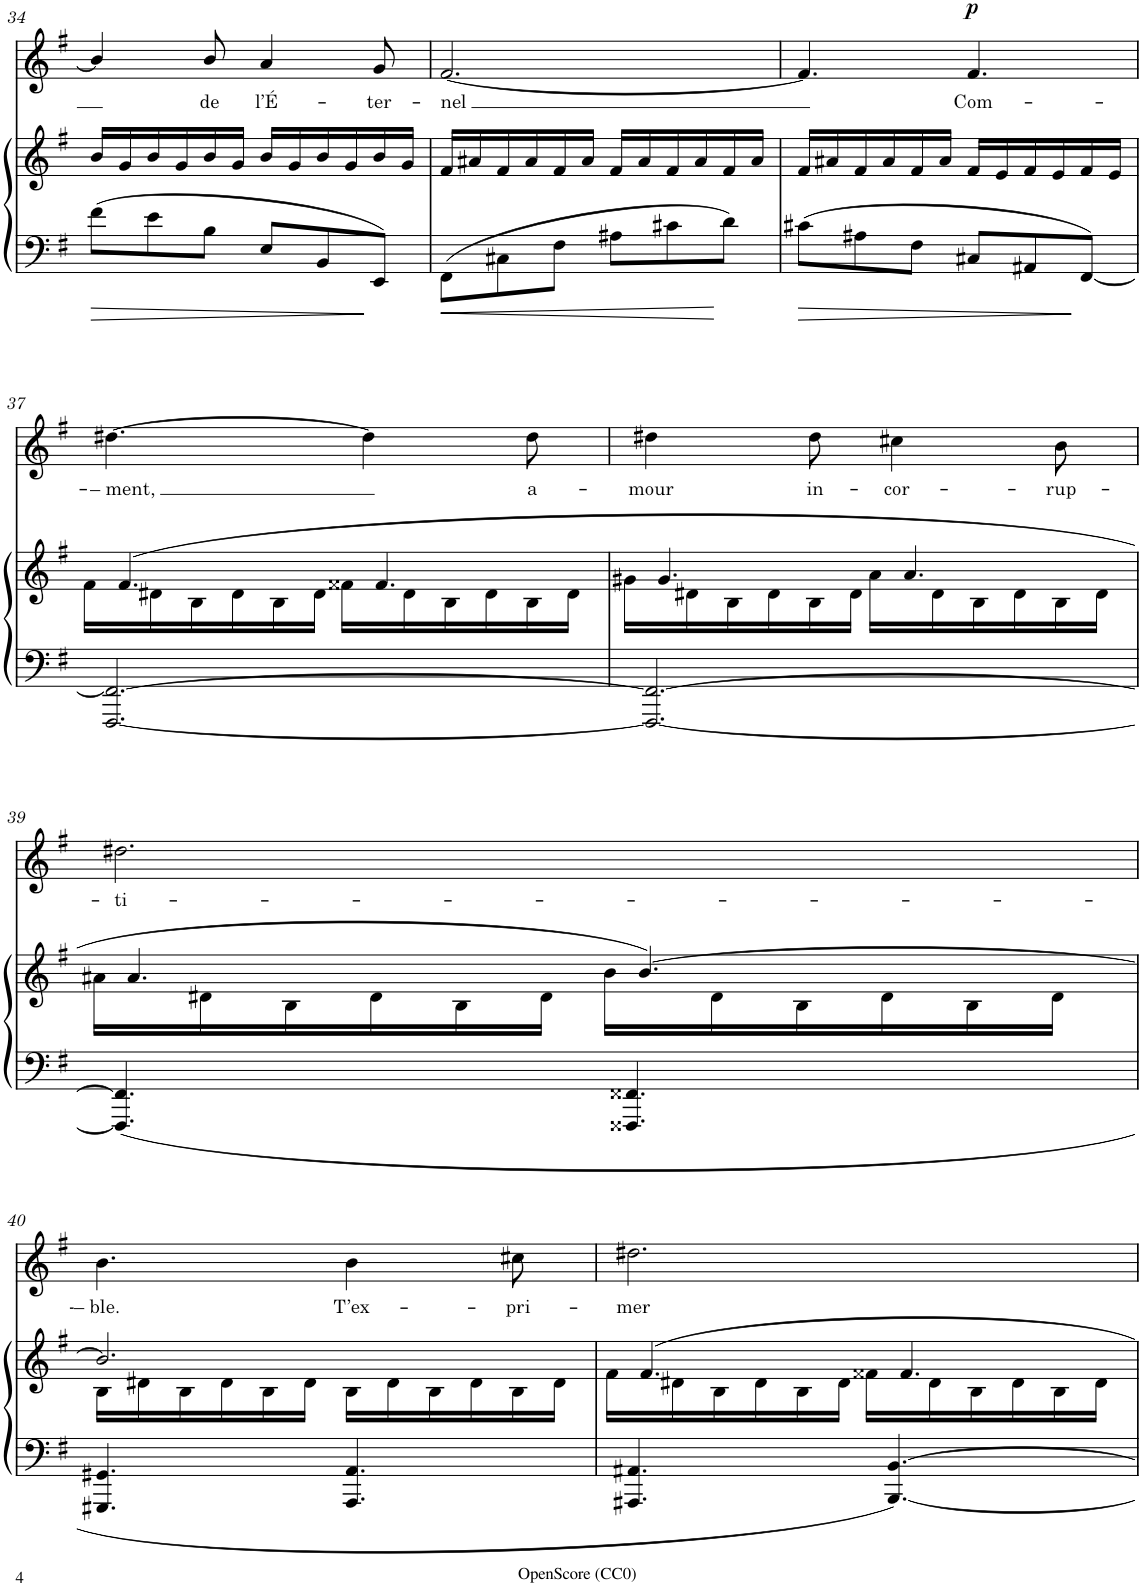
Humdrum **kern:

**kern	**kern	**kern	**text	**dynam
*part2	*part2	*part1	*part1	*part1
*staff3	*staff2	*staff1	*staff1	*staff1
*I"Piano	*	*I"Voice	*	*
*I'Pno	*	*	*	*
!!LO:PB:g=z
*clefF4	*clefG2	*clefG2	*	*
*k[f#]	*k[f#]	*k[f#]	*	*
*M6/8	*M6/8	*M6/8	*	*
=34	=34	=34	=34	=34
8f#\L	16b/LL	4b/]	.	.
.	16g/	.	.	.
8e\	16b/	.	.	.
.	16g/	.	.	.
!	!	!	!LO:LY:b	!
8B\J	16b/	8b/	de	.
.	16g/JJ	.	.	.
!	!	!	!LO:LY:b	!
8E/L	16b/LL	4a/	l’É-	.
.	16g/	.	.	.
8BB/	16b/	.	.	.
.	16g/	.	.	.
!	!	!	!LO:LY:b	!
8EE/J	16b/	8g/	-ter-	.
.	16g/JJ	.	.	.
=35	=35	=35	=35	=35
!	!	!	!LO:LY:b	!
8FF#\L	16f#/LL	[2.f#/	-nel	.
.	16a#X/	.	.	.
8C#X\	16f#/	.	.	.
.	16a#/	.	.	.
8F#\J	16f#/	.	.	.
.	16a#/JJ	.	.	.
8A#X\L	16f#/LL	.	.	.
.	16a#/	.	.	.
8c#X\	16f#/	.	.	.
.	16a#/	.	.	.
8d\J	16f#/	.	.	.
.	16a#/JJ	.	.	.
=36	=36	=36	=36	=36
8c#X\L	16f#/LL	4.f#/]	.	.
.	16a#X/	.	.	.
8A#X\	16f#/	.	.	.
.	16a#/	.	.	.
8F#\J	16f#/	.	.	.
.	16a#/JJ	.	.	.
!	!	!	!LO:LY:b	!LO:DY:a
8C#X/L	16f#/LL	4.f#/	Com-	p
.	16e/	.	.	.
8AA#X/	16f#/	.	.	.
.	16e/	.	.	.
[8FF#/J	16f#/	.	.	.
.	16e/JJ	.	.	.
!!LO:LB:g=z
=37	=37	=37	=37	=37
*	*^	*	*	*
!	!	!	!	!LO:LY:b	!
[2.FFF#/ 2.FF#/_	(4.f#/	16f#\LL	[4.dd#X\	-– ment,	.
.	.	16d#X\	.	.	.
.	.	16B\	.	.	.
.	.	16d#\	.	.	.
.	.	16B\	.	.	.
.	.	16d#\JJ	.	.	.
.	4.f##X/	16f##X\LL	4dd#\]	.	.
.	.	16d#\	.	.	.
.	.	16B\	.	.	.
.	.	16d#\	.	.	.
!	!	!	!	!LO:LY:b	!
.	.	16B\	8dd#\	a-	.
.	.	16d#\JJ	.	.	.
=38	=38	=38	=38	=38	=38
!	!	!	!	!LO:LY:b	!
2.FFF#/_ 2.FF#/_	4.g#X/	16g#\LL	4dd#X\	-mour	.
.	.	16d#X\	.	.	.
.	.	16B\	.	.	.
.	.	16d#\	.	.	.
!	!	!	!	!LO:LY:b	!
.	.	16B\	8dd#\	in-	.
.	.	16d#\JJ	.	.	.
!	!	!	!	!LO:LY:b	!
.	4.a/	16a\LL	4cc#X\	-cor-	.
.	.	16d#\	.	.	.
.	.	16B\	.	.	.
.	.	16d#\	.	.	.
!	!	!	!	!LO:LY:b	!
.	.	16B\	8b\	-rup-	.
.	.	16d#\JJ	.	.	.
!!LO:LB:g=z
=39	=39	=39	=39	=39	=39
!	!	!	!	!LO:LY:b	!
4.FFF#/] 4.FF#/]	4.a#X/	16a#\LL	2.dd#X\	-ti-	.
.	.	16d#X\	.	.	.
.	.	16B\	.	.	.
.	.	16d#\	.	.	.
.	.	16B\	.	.	.
.	.	16d#\JJ	.	.	.
4.FFF##X/ 4.FF##X/	[4.b/)	16b\LL	.	.	.
.	.	16d#\	.	.	.
.	.	16B\	.	.	.
.	.	16d#\	.	.	.
.	.	16B\	.	.	.
.	.	16d#\JJ	.	.	.
!!LO:LB:g=z
=40	=40	=40	=40	=40	=40
!	!	!	!	!LO:LY:b	!
4.GGG#X/ 4.GG#X/	2.b/]	16B\LL	4.b\	-– ble.	.
.	.	16d#X\	.	.	.
.	.	16B\	.	.	.
.	.	16d#\	.	.	.
.	.	16B\	.	.	.
.	.	16d#\JJ	.	.	.
!	!	!	!	!LO:LY:b	!
4.AAA/ 4.AA/	.	16B\LL	4b\	T’ex-	.
.	.	16d#\	.	.	.
.	.	16B\	.	.	.
.	.	16d#\	.	.	.
!	!	!	!	!LO:LY:b	!
.	.	16B\	8cc#X\	-pri-	.
.	.	16d#\JJ	.	.	.
=41	=41	=41	=41	=41	=41
!	!	!	!	!LO:LY:b	!
4.AAA#X/ 4.AA#X/	4.f#/	16f#\LL	2.dd#X\	-mer	.
.	.	16d#X\	.	.	.
.	.	16B\	.	.	.
.	.	16d#\	.	.	.
.	.	16B\	.	.	.
.	.	16d#\JJ	.	.	.
[4.BBB/ [4.BB/	4.f##X/	16f##X\LL	.	.	.
.	.	16d#\	.	.	.
.	.	16B\	.	.	.
.	.	16d#\	.	.	.
.	.	16B\	.	.	.
.	.	16d#\JJ	.	.	.
*	*v	*v	*	*	*
=	=	=	=	=
*-	*-	*-	*-	*-
